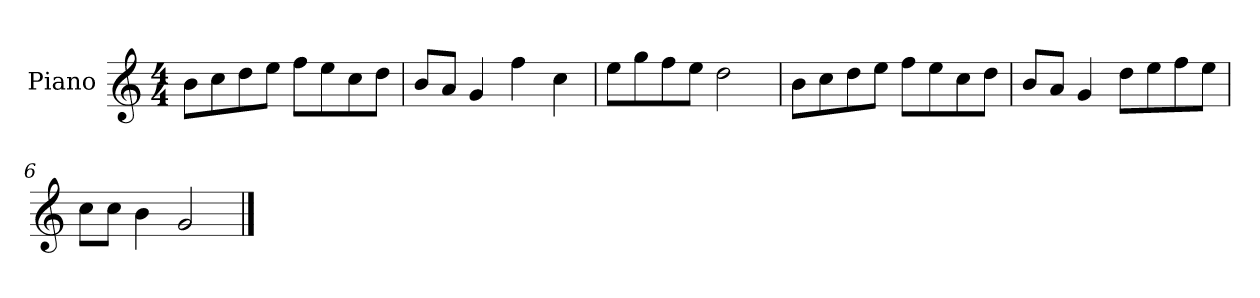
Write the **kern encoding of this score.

**kern
*part1
*staff1
*I"Piano
*I'P-no
*clefG2
*k[]
*M4/4
*MM90
=1
8b\L
8cc\
8dd\
8ee\J
8ff\L
8ee\
8cc\
8dd\J
=2
8b/L
8a/J
4g/
4ff\
4cc\
=3
8ee\L
8gg\
8ff\
8ee\J
2dd\
=4
8b\L
8cc\
8dd\
8ee\J
8ff\L
8ee\
8cc\
8dd\J
=5
8b/L
8a/J
4g/
8dd\L
8ee\
8ff\
8ee\J
=6
8cc\L
8cc\J
4b\
2g/
==
*-
